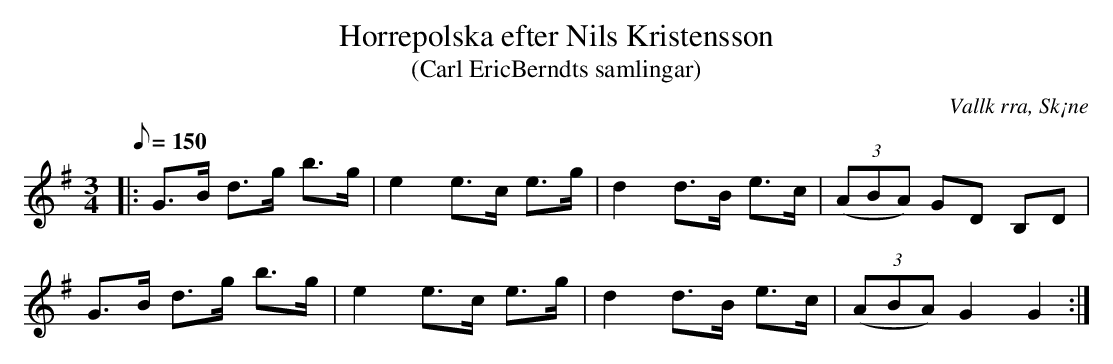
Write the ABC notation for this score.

X:1
T:Horrepolska efter Nils Kristensson
T:(Carl EricBerndts samlingar)
O:Vallk rra, Sk¡ne
M:3/4
L:1/8
Q:150
K:G
|: G>B d>g b>g | e2 e>c e>g | d2 d>B e>c | (3(ABA) GD B,D |
G>B d>g b>g | e2 e>c e>g | d2 d>B e>c | (3(ABA) G2 G2 ::
:|
